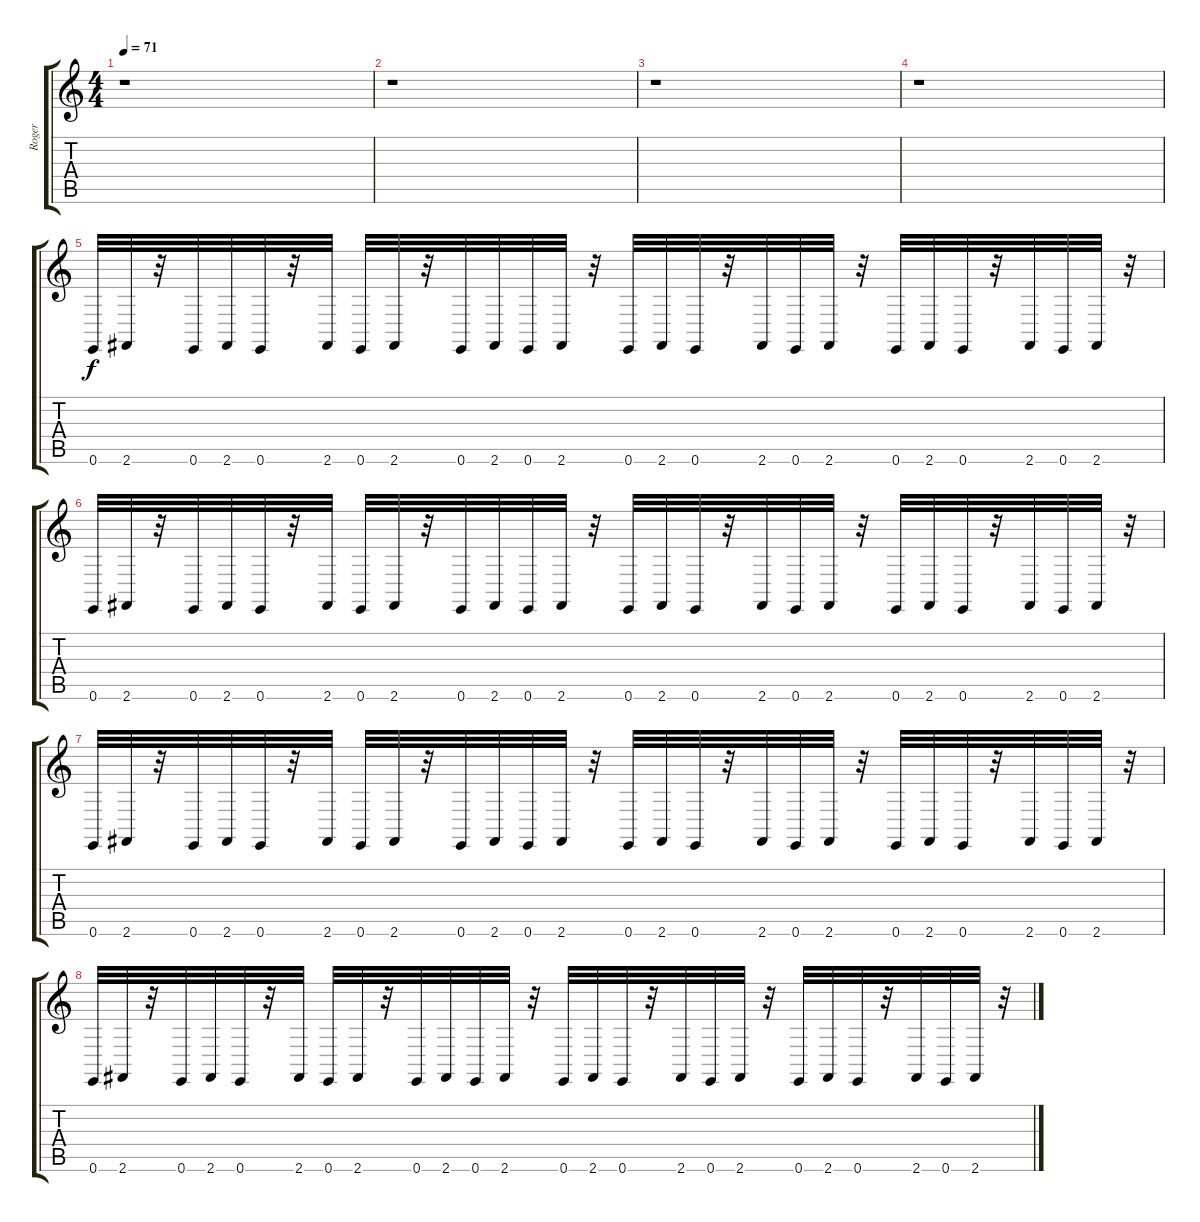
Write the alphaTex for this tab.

\track ("Roger" "Roger") {instrument synthstrings1}
\staff {score tabs}
\tuning (E4 B3 G3 D3 A2 E2) {hide}
\ts (4 4)
\tempo 71
\clef g2
\ks c
r.1{dy f} |
r.1 |
r.1 |
r.1 |
0.6.32{volume 0} 2.6.32 r.32 0.6.32{volume 0} 2.6.32 0.6.32{volume 0} r.32 2.6.32 0.6.32{volume 1} 2.6.32 r.32 0.6.32{volume 1} 2.6.32 0.6.32{volume 1} 2.6.32 r.32 0.6.32{volume 1} 2.6.32{volume 1} 0.6.32 r.32 2.6.32{volume 1} 0.6.32 2.6.32{volume 1} r.32 0.6.32 2.6.32{volume 2} 0.6.32 r.32 2.6.32{volume 2} 0.6.32 2.6.32{volume 2} r.32 |
0.6.32 2.6.32 r.32 0.6.32{volume 2} 2.6.32 0.6.32{volume 2} r.32 2.6.32 0.6.32{volume 2} 2.6.32 r.32 0.6.32{volume 2} 2.6.32 0.6.32{volume 2} 2.6.32 r.32 0.6.32{volume 3} 2.6.32{volume 3} 0.6.32 r.32 2.6.32{volume 3} 0.6.32 2.6.32{volume 3} r.32 0.6.32 2.6.32{volume 3} 0.6.32 r.32 2.6.32{volume 3} 0.6.32 2.6.32{volume 3} r.32 |
0.6.32{volume 4} 2.6.32 r.32 0.6.32{volume 4} 2.6.32 0.6.32{volume 4} r.32 2.6.32 0.6.32{volume 4} 2.6.32 r.32 0.6.32{volume 4} 2.6.32 0.6.32{volume 4} 2.6.32 r.32 0.6.32{volume 4} 2.6.32{volume 4} 0.6.32 r.32 2.6.32{volume 4} 0.6.32 2.6.32{volume 5} r.32 0.6.32 2.6.32{volume 5} 0.6.32 r.32 2.6.32{volume 5} 0.6.32 2.6.32{volume 5} r.32 |
0.6.32{volume 5} 2.6.32 r.32 0.6.32{volume 5} 2.6.32 0.6.32{volume 5} r.32 2.6.32 0.6.32{volume 6} 2.6.32 r.32 0.6.32{volume 6} 2.6.32 0.6.32{volume 6} 2.6.32 r.32 0.6.32{volume 6} 2.6.32{volume 6} 0.6.32 r.32 2.6.32{volume 6} 0.6.32 2.6.32{volume 6} r.32 0.6.32 2.6.32{volume 6} 0.6.32 r.32 2.6.32{volume 6} 0.6.32 2.6.32{volume 7} r.32
